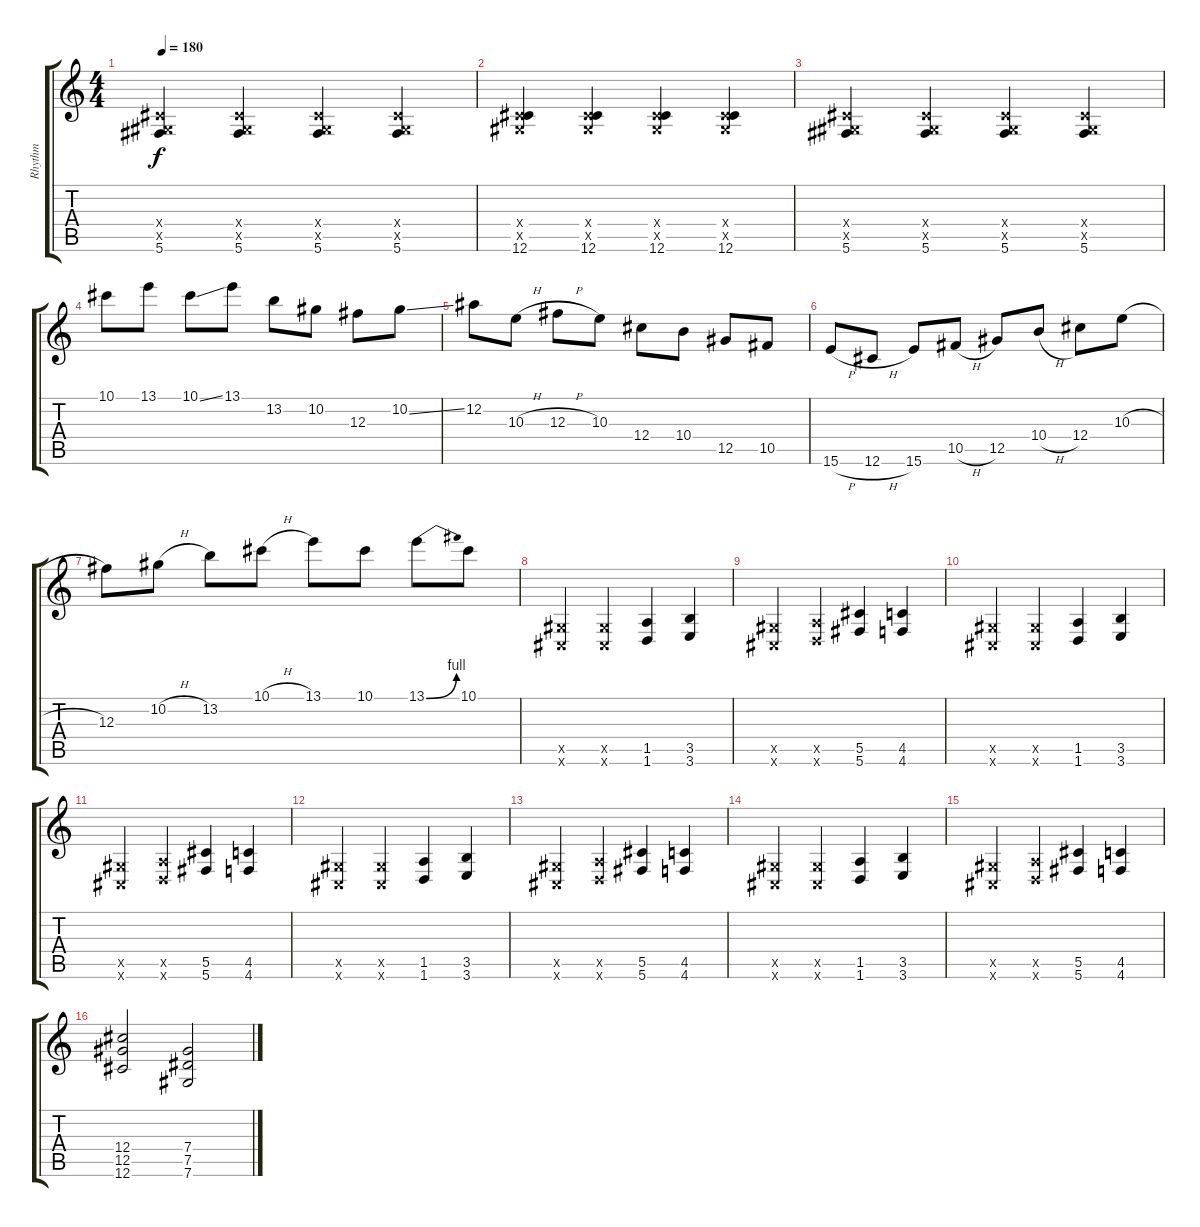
\track ("Rhythm" "Rhythm") {instrument distortionguitar}
\staff {score tabs}
\tuning (Eb4 Bb3 Gb3 Db3 Ab2 Db2) {hide}
\ts (4 4)
\tempo 180
\clef g2
\ks c
(0.4{x} 0.5{x} 5.6).4{dy f} (0.4{x} 0.5{x} 5.6).4 (0.4{x} 0.5{x} 5.6).4 (0.4{x} 0.5{x} 5.6).4 |
(0.4{x} 0.5{x} 12.6).4 (0.4{x} 0.5{x} 12.6).4 (0.4{x} 0.5{x} 12.6).4 (0.4{x} 0.5{x} 12.6).4 |
(0.4{x} 0.5{x} 5.6).4 (0.4{x} 0.5{x} 5.6).4 (0.4{x} 0.5{x} 5.6).4 (0.4{x} 0.5{x} 5.6).4 |
10.1.8 13.1.8 10.1{ss}.8 13.1.8 13.2.8 10.2.8 12.3.8 10.2{ss}.8 |
12.2.8 10.3{h}.8 12.3{h}.8 10.3.8 12.4.8 10.4.8 12.5.8 10.5.8 |
15.6{h}.8 12.6{h}.8 15.6.8 10.5{h}.8 12.5.8 10.4{h}.8 12.4.8 10.3{h}.8 |
12.3.8 10.2{h}.8 13.2.8 10.1{h}.8 13.1.8 10.1.8 13.1{be (bend 0 0 60 4)}.8 10.1.8 |
(0.5{x} 0.6{x}).4 (0.5{x} 0.6{x}).4 (1.5 1.6).4 (3.5 3.6).4 |
(0.5{x} 0.6{x}).4 (1.5{x} 1.6{x}).4 (5.5 5.6).4 (4.5 4.6).4 |
(0.5{x} 0.6{x}).4 (0.5{x} 0.6{x}).4 (1.5 1.6).4 (3.5 3.6).4 |
(0.5{x} 0.6{x}).4 (1.5{x} 1.6{x}).4 (5.5 5.6).4 (4.5 4.6).4 |
(0.5{x} 0.6{x}).4 (0.5{x} 0.6{x}).4 (1.5 1.6).4 (3.5 3.6).4 |
(0.5{x} 0.6{x}).4 (1.5{x} 1.6{x}).4 (5.5 5.6).4 (4.5 4.6).4 |
(0.5{x} 0.6{x}).4 (0.5{x} 0.6{x}).4 (1.5 1.6).4 (3.5 3.6).4 |
(0.5{x} 0.6{x}).4 (1.5{x} 1.6{x}).4 (5.5 5.6).4 (4.5 4.6).4 |
(12.4 12.5 12.6).2 (7.4 7.5 7.6).2
